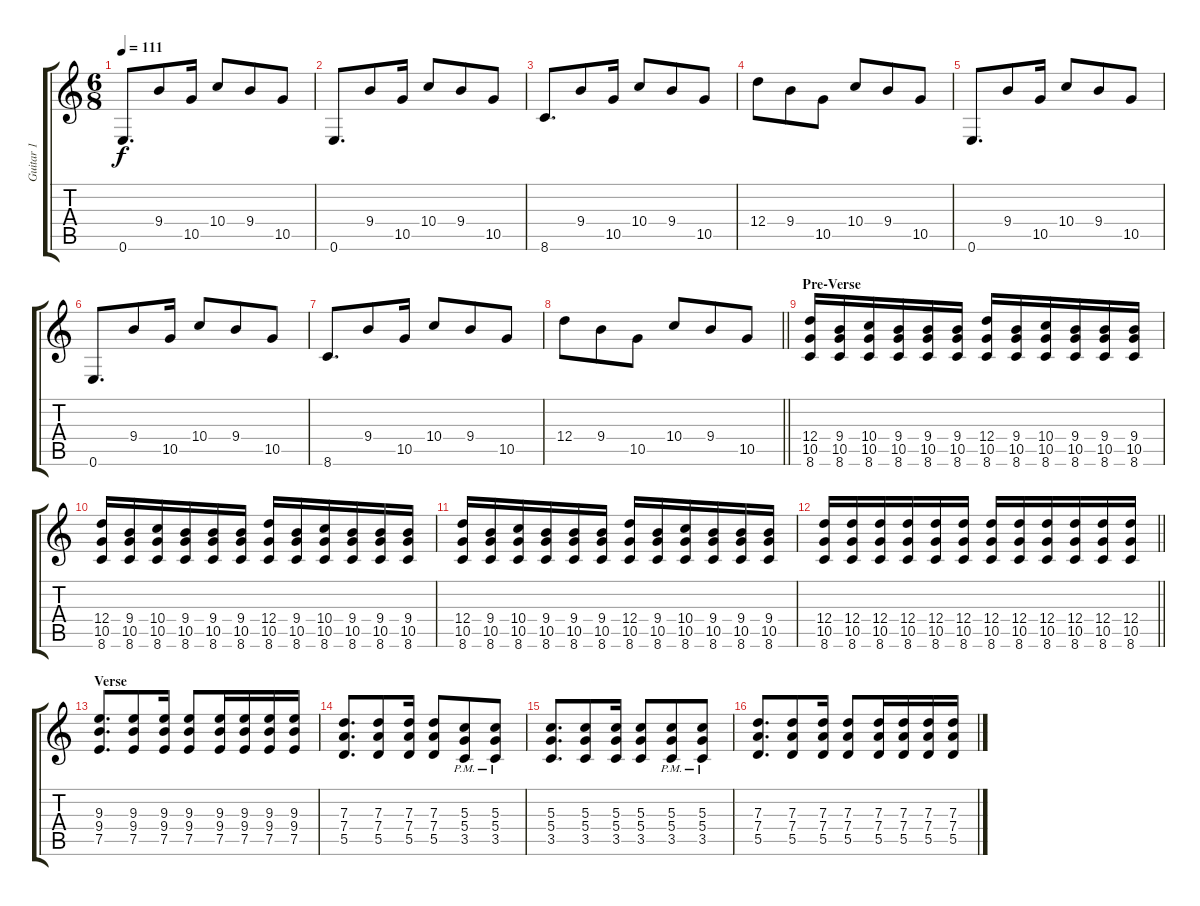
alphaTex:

\track ("Guitar 1" "Guitar 1") {instrument electricguitarjazz}
\staff {score tabs}
\tuning (E4 B3 G3 D3 A2 E2) {hide}
\ts (6 8)
\tempo 111
\clef g2
\ks c
0.6.8{d dy f} 9.4.8 10.5.16 10.4.8 9.4.8 10.5.8 |
0.6.8{d} 9.4.8 10.5.16 10.4.8 9.4.8 10.5.8 |
8.6.8{d} 9.4.8 10.5.16 10.4.8 9.4.8 10.5.8 |
12.4.8 9.4.8 10.5.8 10.4.8 9.4.8 10.5.8 |
0.6.8{d} 9.4.8 10.5.16 10.4.8 9.4.8 10.5.8 |
0.6.8{d} 9.4.8 10.5.16 10.4.8 9.4.8 10.5.8 |
8.6.8{d} 9.4.8 10.5.16 10.4.8 9.4.8 10.5.8 |
\barLineRight lightlight
12.4.8 9.4.8 10.5.8 10.4.8 9.4.8 10.5.8 |
\section ("" "Pre-Verse")
(12.4 10.5 8.6).16 (9.4 10.5 8.6).16 (10.4 10.5 8.6).16 (9.4 10.5 8.6).16 (9.4 10.5 8.6).16 (9.4 10.5 8.6).16 (12.4 10.5 8.6).16 (9.4 10.5 8.6).16 (10.4 10.5 8.6).16 (9.4 10.5 8.6).16 (9.4 10.5 8.6).16 (9.4 10.5 8.6).16 |
(12.4 10.5 8.6).16 (9.4 10.5 8.6).16 (10.4 10.5 8.6).16 (9.4 10.5 8.6).16 (9.4 10.5 8.6).16 (9.4 10.5 8.6).16 (12.4 10.5 8.6).16 (9.4 10.5 8.6).16 (10.4 10.5 8.6).16 (9.4 10.5 8.6).16 (9.4 10.5 8.6).16 (9.4 10.5 8.6).16 |
(12.4 10.5 8.6).16 (9.4 10.5 8.6).16 (10.4 10.5 8.6).16 (9.4 10.5 8.6).16 (9.4 10.5 8.6).16 (9.4 10.5 8.6).16 (12.4 10.5 8.6).16 (9.4 10.5 8.6).16 (10.4 10.5 8.6).16 (9.4 10.5 8.6).16 (9.4 10.5 8.6).16 (9.4 10.5 8.6).16 |
\barLineRight lightlight
(12.4 10.5 8.6).16 (12.4 10.5 8.6).16 (12.4 10.5 8.6).16 (12.4 10.5 8.6).16 (12.4 10.5 8.6).16 (12.4 10.5 8.6).16 (12.4 10.5 8.6).16 (12.4 10.5 8.6).16 (12.4 10.5 8.6).16 (12.4 10.5 8.6).16 (12.4 10.5 8.6).16 (12.4 10.5 8.6).16 |
\section ("" "Verse")
(9.3 9.4 7.5).8{d instrument overdrivenguitar} (9.3 9.4 7.5).8 (9.3 9.4 7.5).16 (9.3 9.4 7.5).8 (9.3 9.4 7.5).16 (9.3 9.4 7.5).16 (9.3 9.4 7.5).16 (9.3 9.4 7.5).16 |
(7.3 7.4 5.5).8{d} (7.3 7.4 5.5).8 (7.3 7.4 5.5).16 (7.3 7.4 5.5).8 (5.3{pm} 5.4{pm} 3.5{pm}).8 (5.3{pm} 5.4{pm} 3.5{pm}).8 |
(5.3 5.4 3.5).8{d} (5.3 5.4 3.5).8 (5.3 5.4 3.5).16 (5.3 5.4 3.5).8 (5.3{pm} 5.4{pm} 3.5{pm}).8 (5.3{pm} 5.4{pm} 3.5{pm}).8 |
(7.3 7.4 5.5).8{d} (7.3 7.4 5.5).8 (7.3 7.4 5.5).16 (7.3 7.4 5.5).8 (7.3 7.4 5.5).16 (7.3 7.4 5.5).16 (7.3 7.4 5.5).16 (7.3 7.4 5.5).16
